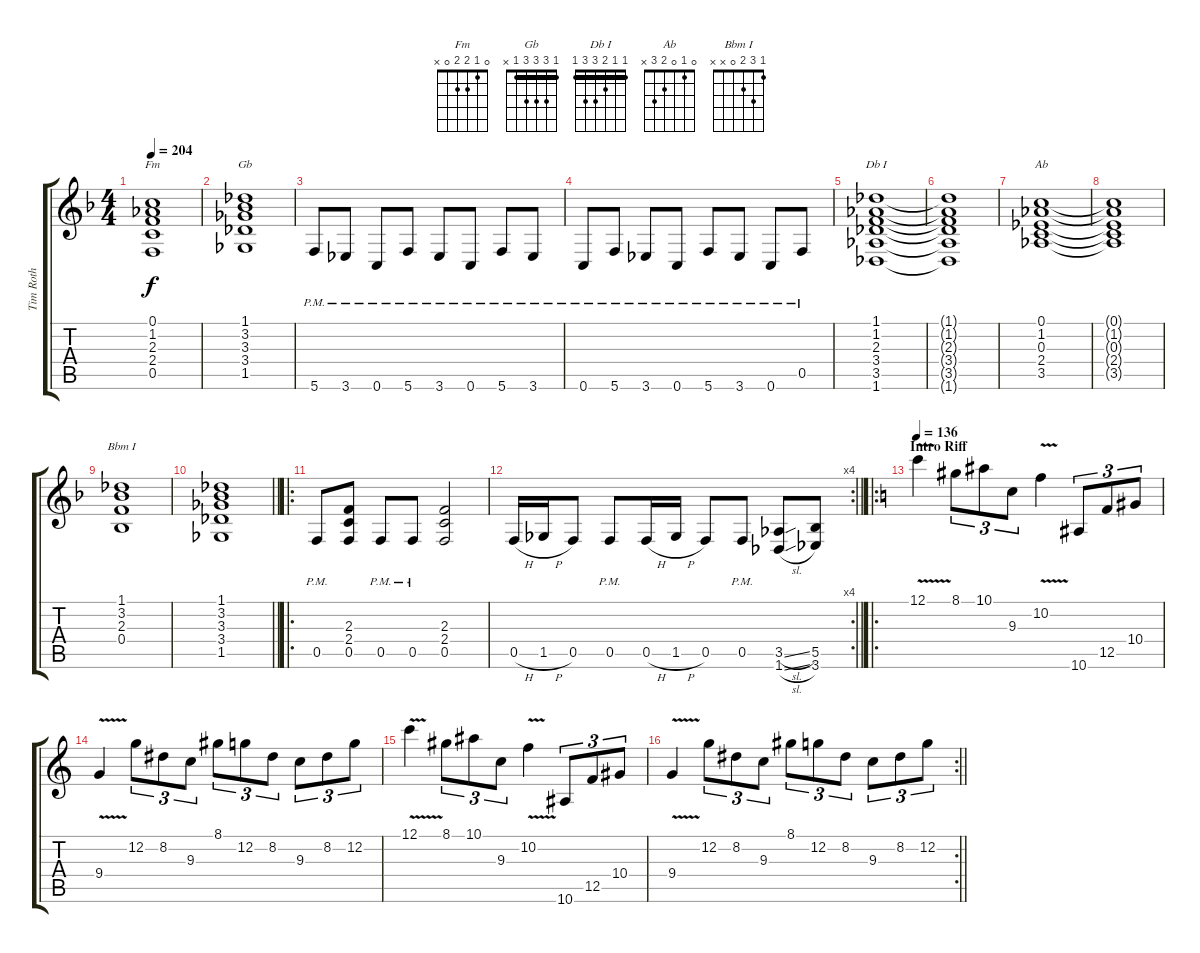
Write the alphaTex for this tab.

\track ("Tim Roth" "Tim Roth") {instrument electricguitarclean}
\staff {score tabs}
\tuning (C4 G3 Eb3 Bb2 F2 C2) {hide}
\chord ("Fm" 0 1 2 2 0 x)
\chord ("Gb" 1 3 3 3 1 x) {barre 1}
\chord ("Db I" 1 1 2 3 3 1) {barre 1}
\chord ("Ab" 0 1 0 2 3 x)
\chord ("Bbm I" 1 3 2 0 x x)
\ts (4 4)
\tempo 204
\clef g2
\ks f
(0.1 1.2 2.3 2.4 0.5).1{ch "Fm" dy f} |
(1.1 3.2 3.3 3.4 1.5).1{ch "Gb"} |
5.6{pm}.8 3.6{pm}.8 0.6{pm}.8 5.6{pm}.8 3.6{pm}.8 0.6{pm}.8 5.6{pm}.8 3.6{pm}.8 |
0.6{pm}.8 5.6{pm}.8 3.6{pm}.8 0.6{pm}.8 5.6{pm}.8 3.6{pm}.8 0.6{pm}.8 0.5{pm}.8 |
(1.1 1.2 2.3 3.4 3.5 1.6).1{ch "Db I"} |
(1.1{t} 1.2{t} 2.3{t} 3.4{t} 3.5{t} 1.6{t}).1 |
(0.1 1.2 0.3 2.4 3.5).1{ch "Ab"} |
(0.1{t} 1.2{t} 0.3{t} 2.4{t} 3.5{t}).1 |
(1.1 3.2 2.3 0.4).1{ch "Bbm I"} |
\barLineRight lightlight
(1.1 3.2 3.3 3.4 1.5).1 |
\ro
0.5{pm}.8 (2.3 2.4 0.5).8 0.5{pm}.8 0.5{pm}.8 (2.3 2.4 0.5).2 |
\rc 4
\barLineRight lightlight
0.5{h}.16 1.5{h}.16 0.5.8 0.5{pm}.8 0.5{h}.16 1.5{h}.16 0.5.8 0.5{pm}.8 (3.5{sl} 1.6{sl}).8 (5.5 3.6).8 |
\ro
\section ("" "Intro Riff")
\tempo 136
\ks c
12.1{v}.4 8.1.8{tu (3 2)} 10.1.8{tu (3 2)} 9.3.8{tu (3 2)} 10.2{v}.4 10.6.8{tu (3 2)} 12.5.8{tu (3 2)} 10.4.8{tu (3 2)} |
9.4{v}.4 12.2.8{tu (3 2)} 8.2.8{tu (3 2)} 9.3.8{tu (3 2)} 8.1.8{tu (3 2)} 12.2.8{tu (3 2)} 8.2.8{tu (3 2)} 9.3.8{tu (3 2)} 8.2.8{tu (3 2)} 12.2.8{tu (3 2)} |
12.1{v}.4 8.1.8{tu (3 2)} 10.1.8{tu (3 2)} 9.3.8{tu (3 2)} 10.2{v}.4 10.6.8{tu (3 2)} 12.5.8{tu (3 2)} 10.4.8{tu (3 2)} |
\rc 2
\barLineRight lightlight
9.4{v}.4 12.2.8{tu (3 2)} 8.2.8{tu (3 2)} 9.3.8{tu (3 2)} 8.1.8{tu (3 2)} 12.2.8{tu (3 2)} 8.2.8{tu (3 2)} 9.3.8{tu (3 2)} 8.2.8{tu (3 2)} 12.2.8{tu (3 2)}
